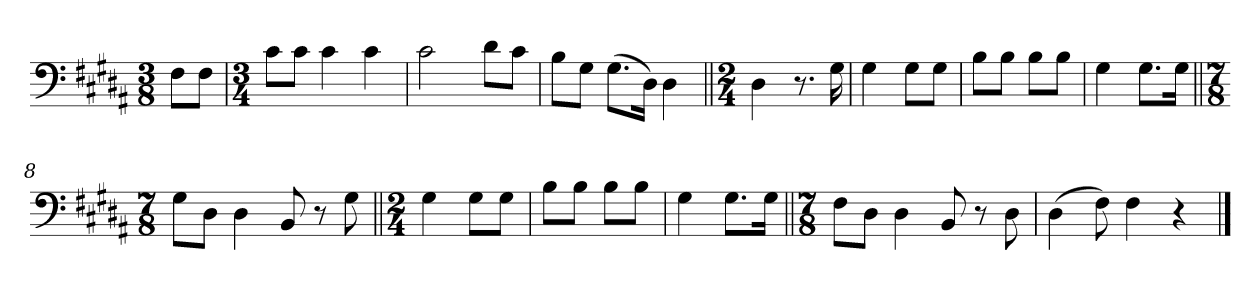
**kern
*part1
*staff1
*clefF4
*k[f#c#g#d#a#]
*M3/8
=
8F#\L
8F#\J
=1
*M3/4
8c#\L
8c#\J
4c#\
4c#\
=2
2c#\
8d#\L
8c#\J
=3
8B\L
8G#\J
(8.G#\L
16D#\Jk)
4D#\
=4||
*M2/4
4D#\
8.r
16G#\
=5
4G#\
8G#\L
8G#\J
=6
8B\L
8B\J
8B\L
8B\J
=7
4G#\
8.G#\L
16G#\Jk
=8||
*M7/8
8G#\L
8D#\J
4D#\
8BB/
8r
8G#\
=9||
*M2/4
4G#\
8G#\L
8G#\J
=10
8B\L
8B\J
8B\L
8B\J
=11
4G#\
8.G#\L
16G#\Jk
=12||
*M7/8
8F#\L
8D#\J
4D#\
8BB/
8r
8D#\
=13
(4D#\
8F#\)
4F#\
4r
==
*-
